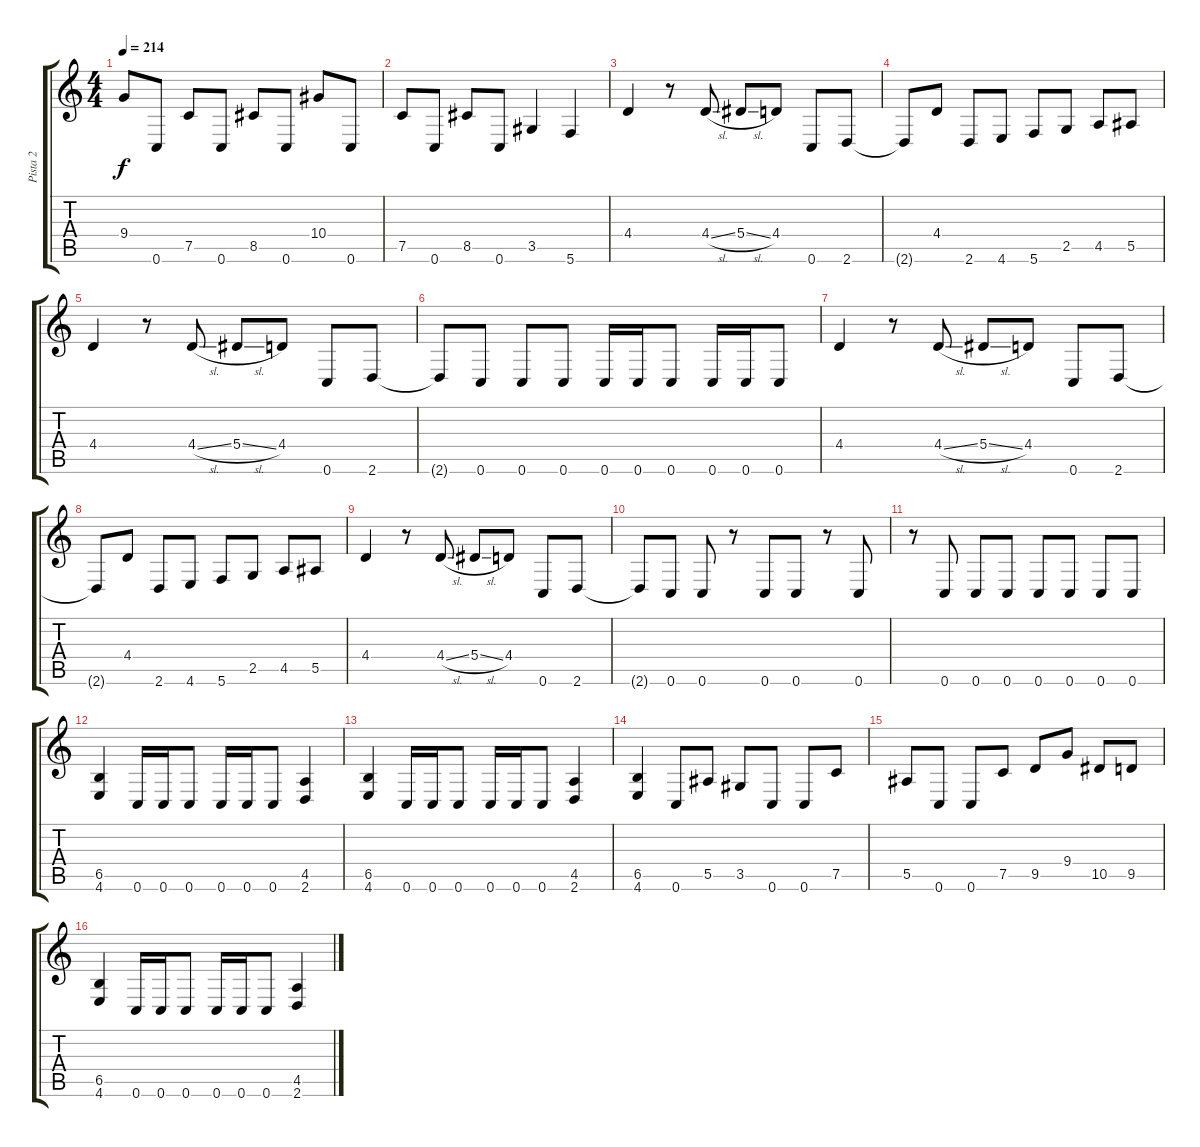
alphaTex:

\track ("Pista 2" "Pista 2") {instrument distortionguitar}
\staff {score tabs}
\tuning (C4 G3 Eb3 Bb2 F2 C2) {hide}
\ts (4 4)
\tempo 214
\clef g2
\ks c
9.4.8{dy f} 0.6.8 7.5.8 0.6.8 8.5.8 0.6.8 10.4.8 0.6.8 |
7.5.8 0.6.8 8.5.8 0.6.8 3.5.4 5.6.4 |
4.4.4 r.8 4.4{sl}.8 5.4{sl}.8 4.4.8 0.6.8 2.6.8 |
2.6{t}.8 4.4.8 2.6.8 4.6.8 5.6.8 2.5.8 4.5.8 5.5.8 |
4.4.4 r.8 4.4{sl}.8 5.4{sl}.8 4.4.8 0.6.8 2.6.8 |
2.6{t}.8 0.6.8 0.6.8 0.6.8 0.6.16 0.6.16 0.6.8 0.6.16 0.6.16 0.6.8 |
4.4.4 r.8 4.4{sl}.8 5.4{sl}.8 4.4.8 0.6.8 2.6.8 |
2.6{t}.8 4.4.8 2.6.8 4.6.8 5.6.8 2.5.8 4.5.8 5.5.8 |
4.4.4 r.8 4.4{sl}.8 5.4{sl}.8 4.4.8 0.6.8 2.6.8 |
2.6{t}.8 0.6.8 0.6.8 r.8 0.6.8 0.6.8 r.8 0.6.8 |
r.8 0.6.8 0.6.8 0.6.8 0.6.8 0.6.8 0.6.8 0.6.8 |
(6.5 4.6).4 0.6.16 0.6.16 0.6.8 0.6.16 0.6.16 0.6.8 (4.5 2.6).4 |
(6.5 4.6).4 0.6.16 0.6.16 0.6.8 0.6.16 0.6.16 0.6.8 (4.5 2.6).4 |
(6.5 4.6).4 0.6.8 5.5.8 3.5.8 0.6.8 0.6.8 7.5.8 |
5.5.8 0.6.8 0.6.8 7.5.8 9.5.8 9.4.8 10.5.8 9.5.8 |
(6.5 4.6).4 0.6.16 0.6.16 0.6.8 0.6.16 0.6.16 0.6.8 (4.5 2.6).4
